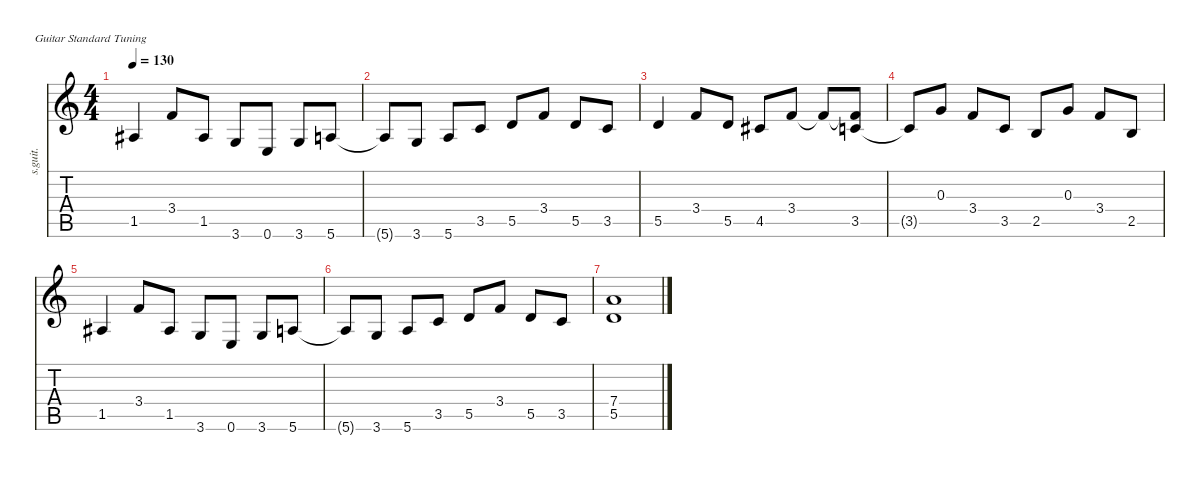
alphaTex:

\defaultSystemsLayout 4
\hideDynamics
\bracketExtendMode nobrackets
\otherSystemsTrackNameOrientation horizontal
\track ("Steel Guitar" "s.guit.") {instrument acousticguitarsteel}
\staff {score tabs}
\tuning (E4 B3 G3 D3 A2 E2)
\ts (4 4)
\tempo 130
\clef g2
\ks c
1.5{acc #}.4{dy mf beam Up} 3.4.8{beam Up} 1.5{acc #}.8{beam Up} 3.6.8{beam Up} 0.6.8{beam Up} 3.6.8{beam Up} 5.6.8{beam Up} |
5.6{t}.8{beam Up} 3.6.8{beam Up} 5.6.8{beam Up} 3.5.8{beam Up} 5.5.8{beam Up} 3.4.8{beam Up} 5.5.8{beam Up} 3.5.8{beam Up} |
5.5.4{beam Up} 3.4.8{beam Up} 5.5.8{beam Up} 4.5{acc #}.8{beam Up} 3.4.8{beam Up} 3.4{t}.8{beam Up} (3.5 3.4{t}).8{beam Up} |
3.5{t}.8{beam Up} 0.3.8{beam Up} 3.4.8{beam Up} 3.5.8{beam Up} 2.5.8{beam Up} 0.3.8{beam Up} 3.4.8{beam Up} 2.5.8{beam Up} |
1.5{acc #}.4{beam Up} 3.4.8{beam Up} 1.5{acc #}.8{beam Up} 3.6.8{beam Up} 0.6.8{beam Up} 3.6.8{beam Up} 5.6.8{beam Up} |
5.6{t}.8{beam Up} 3.6.8{beam Up} 5.6.8{beam Up} 3.5.8{beam Up} 5.5.8{beam Up} 3.4.8{beam Up} 5.5.8{beam Up} 3.5.8{beam Up} |
(5.5 7.4).1{beam Up}
